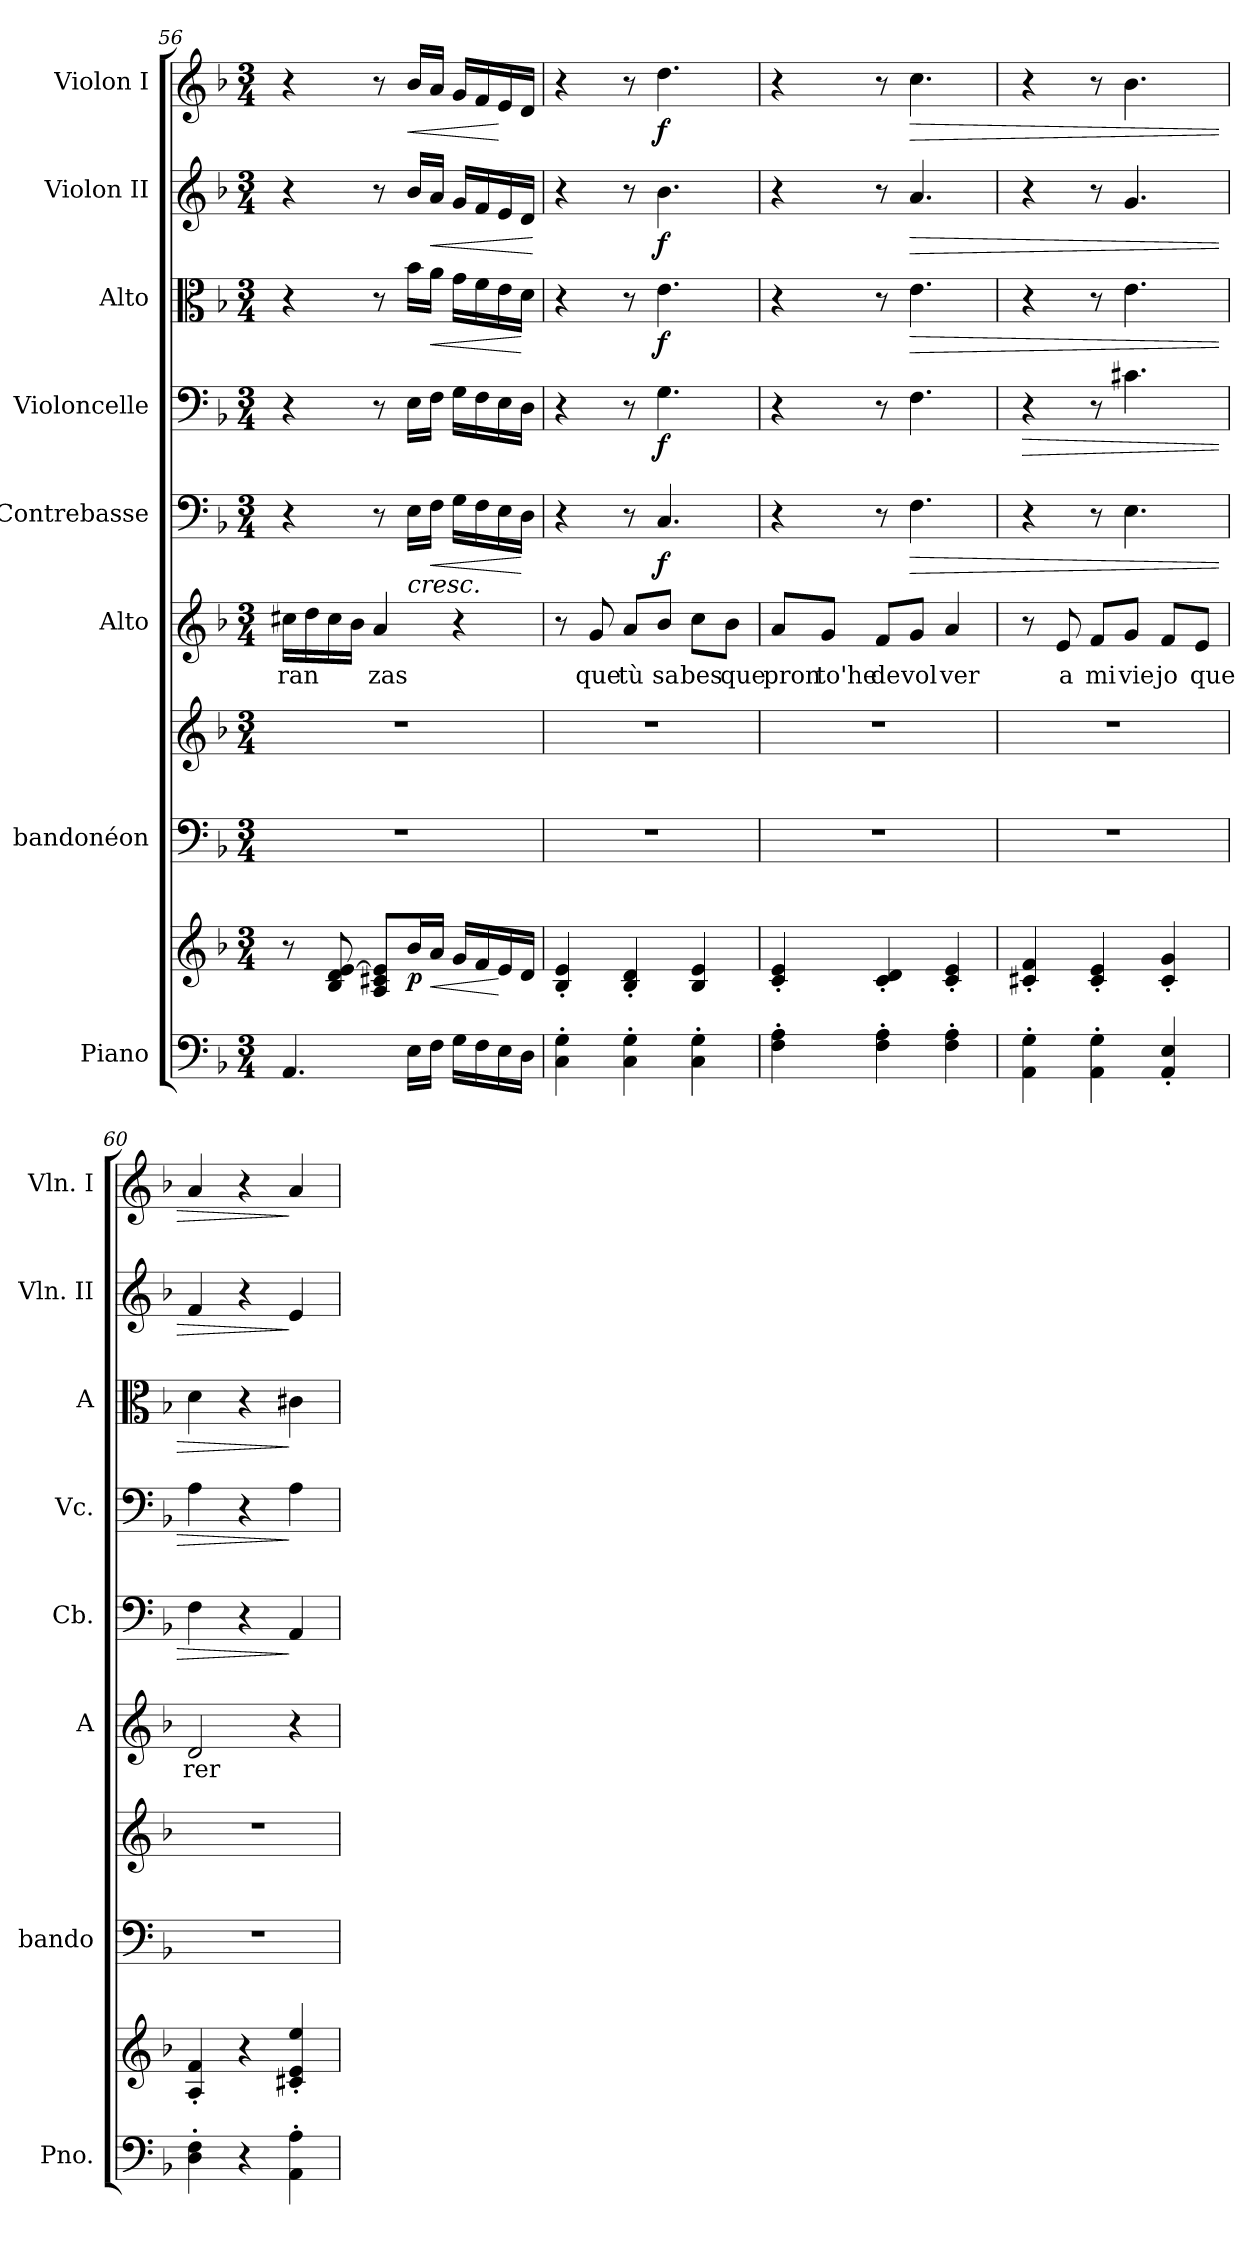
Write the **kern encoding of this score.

**kern	**kern	**dynam	**kern	**kern	**kern	**text	**kern	**dynam	**kern	**dynam	**kern	**dynam	**kern	**dynam	**kern	**dynam
*part8	*part8	*part8	*part7	*part7	*part6	*part6	*part5	*part5	*part4	*part4	*part3	*part3	*part2	*part2	*part1	*part1
*staff10	*staff9	*staff9/10	*staff8	*staff7	*staff6	*staff6	*staff5	*staff5	*staff4	*staff4	*staff3	*staff3	*staff2	*staff2	*staff1	*staff1
*I"Piano	*	*	*I"bandonéon	*	*I"Alto	*	*I"Contrebasse	*	*I"Violoncelle	*	*I"Alto	*	*I"Violon II	*	*I"Violon I	*
*I'Pno.	*	*	*I'bando	*	*I'A	*	*I'Cb.	*	*I'Vc.	*	*I'A	*	*I'Vln. II	*	*I'Vln. I	*
*clefF4	*clefG2	*	*clefF4	*clefG2	*clefG2	*	*clefF4	*	*clefF4	*	*clefC3	*	*clefG2	*	*clefG2	*
*	*	*	*	*	*	*	*ITrd7c12	*	*	*	*	*	*	*	*	*
*k[b-]	*k[b-]	*	*k[b-]	*k[b-]	*k[b-]	*	*k[b-]	*	*k[b-]	*	*k[b-]	*	*k[b-]	*	*k[b-]	*
*d:	*d:	*	*d:	*d:	*d:	*	*d:	*	*d:	*	*d:	*	*d:	*	*d:	*
*M3/4	*M3/4	*	*M3/4	*M3/4	*M3/4	*	*M3/4	*	*M3/4	*	*M3/4	*	*M3/4	*	*M3/4	*
=56	=56	=56	=56	=56	=56	=56	=56	=56	=56	=56	=56	=56	=56	=56	=56	=56
!	!	!	!	!	!	!LO:LY:b	!	!	!	!	!	!	!	!	!	!
4.AA/	8r	.	2.r	2.r	16cc#X\LL	ran	4r	.	4r	.	4r	.	4r	.	4r	.
.	.	.	.	.	16dd\	.	.	.	.	.	.	.	.	.	.	.
.	8B-/ 8d/ [8e/	.	.	.	16cc#\	.	.	.	.	.	.	.	.	.	.	.
.	.	.	.	.	16b-\JJ	.	.	.	.	.	.	.	.	.	.	.
!	!	!	!	!	!	!LO:LY:b	!	!	!	!	!	!	!	!	!	!
.	8A/ 8c#X/ 8e/]L	.	.	.	4a/	zas	8r	.	8r	.	8r	.	8r	.	8r	.
!	!	!LO:DY:b	!	!	!	!	!	!LO:HP:b	!	!	!	!	!	!	!	!LO:HP:b
16E\LL	16b-/L	p	.	.	.	.	16EE\LL	<	16E\LL	.	16b-\LL	.	16b-/LL	.	16b-/LL	<
!	!	!LO:HP:b	!	!	!	!	!	!LO:HP:b	!	!	!	!LO:HP:b	!	!LO:HP:b	!	!
16F\JJ	16a/JJ	<	.	.	.	.	16FF\JJ	<	16F\JJ	.	16a\JJ	<	16a/JJ	<	16a/JJ	.
16G\LL	16g/LL	.	.	.	4r	.	16GG\LL	.	16G\LL	.	16g\LL	.	16g/LL	.	16g/LL	.
16F\	16f/	.	.	.	.	.	16FF\	.	16F\	.	16f\	.	16f/	.	16f/	.
16E\	16e/	[	.	.	.	.	16EE\	.	16E\	.	16e\	.	16e/	.	16e/	[
16D\JJ	16d/JJ	.	.	.	.	.	16DD\JJ	[ [	16D\JJ	.	16d\JJ	[	16d/JJ	.	16d/JJ	.
.	.	.	.	.	.	.	.	.	.	.	.	.	.	[	.	.
!!LO:PB:g=z
=57	=57	=57	=57	=57	=57	=57	=57	=57	=57	=57	=57	=57	=57	=57	=57	=57
4C\'> 4G\'>	4B-/'< 4e/'<	.	2.r	2.r	8r	.	4r	.	4r	.	4r	.	4r	.	4r	.
!	!	!	!	!	!	!LO:LY:b	!	!	!	!	!	!	!	!	!	!
.	.	.	.	.	8g/	que	.	.	.	.	.	.	.	.	.	.
!	!	!	!	!	!	!LO:LY:b	!	!	!	!	!	!	!	!	!	!
4C\'> 4G\'>	4B-/'< 4d/'<	.	.	.	8a/L	tù	8r	.	8r	.	8r	.	8r	.	8r	.
!	!	!	!	!	!	!LO:LY:b	!	!LO:DY:b	!	!LO:DY:b	!	!LO:DY:b	!	!LO:DY:b	!	!LO:DY:b
.	.	.	.	.	8b-/J	sa	4.CC/	f	4.G\	f	4.e\	f	4.b-\	f	4.dd\	f
!	!	!	!	!	!	!LO:LY:b	!	!	!	!	!	!	!	!	!	!
4C\'> 4G\'>	4B-/ 4e/	.	.	.	8cc\L	bes	.	.	.	.	.	.	.	.	.	.
!	!	!	!	!	!	!LO:LY:b	!	!	!	!	!	!	!	!	!	!
.	.	.	.	.	8b-\J	que	.	.	.	.	.	.	.	.	.	.
=58	=58	=58	=58	=58	=58	=58	=58	=58	=58	=58	=58	=58	=58	=58	=58	=58
!	!	!	!	!	!	!LO:LY:b	!	!	!	!	!	!	!	!	!	!
4F\'> 4A\'>	4c/'< 4e/'<	.	2.r	2.r	8a/L	pron	4r	.	4r	.	4r	.	4r	.	4r	.
!	!	!	!	!	!	!LO:LY:b	!	!	!	!	!	!	!	!	!	!
.	.	.	.	.	8g/J	to'he	.	.	.	.	.	.	.	.	.	.
!	!	!	!	!	!	!LO:LY:b	!	!	!	!	!	!	!	!	!	!
4F\'> 4A\'>	4c/'< 4d/'<	.	.	.	8f/L	de	8r	.	8r	.	8r	.	8r	.	8r	.
!	!	!	!	!	!	!LO:LY:b	!	!LO:HP:b	!	!	!	!LO:HP:b	!	!LO:HP:b	!	!LO:HP:b
.	.	.	.	.	8g/J	vol	4.FF\	>	4.F\	.	4.e\	>	4.a/	>	4.cc\	>
!	!	!	!	!	!	!LO:LY:b	!	!	!	!	!	!	!	!	!	!
4F\'> 4A\'>	4c/'< 4e/'<	.	.	.	4a/	ver	.	.	.	.	.	.	.	.	.	.
=59	=59	=59	=59	=59	=59	=59	=59	=59	=59	=59	=59	=59	=59	=59	=59	=59
!	!	!	!	!	!	!	!	!	!	!LO:HP:b	!	!	!	!	!	!
4AA\'> 4G\'>	4c#X/'< 4f/'<	.	2.r	2.r	8r	.	4r	.	4r	>	4r	.	4r	.	4r	.
!	!	!	!	!	!	!LO:LY:b	!	!	!	!	!	!	!	!	!	!
.	.	.	.	.	8e/	a	.	.	.	.	.	.	.	.	.	.
!	!	!	!	!	!	!LO:LY:b	!	!	!	!	!	!	!	!	!	!
4AA\'> 4G\'>	4c#/'< 4e/'<	.	.	.	8f/L	mi	8r	.	8r	.	8r	.	8r	.	8r	.
!	!	!	!	!	!	!LO:LY:b	!	!	!	!	!	!	!	!	!	!
.	.	.	.	.	8g/J	vie	4.EE\	.	4.c#X\	.	4.e\	.	4.g/	.	4.b-\	.
!	!	!	!	!	!	!LO:LY:b	!	!	!	!	!	!	!	!	!	!
4AA/'< 4E/'<	4c#/'< 4g/'<	.	.	.	8f/L	jo	.	.	.	.	.	.	.	.	.	.
!	!	!	!	!	!	!LO:LY:b	!	!	!	!	!	!	!	!	!	!
.	.	.	.	.	8e/J	que	.	.	.	.	.	.	.	.	.	.
=60	=60	=60	=60	=60	=60	=60	=60	=60	=60	=60	=60	=60	=60	=60	=60	=60
!	!	!	!	!	!	!LO:LY:b	!	!	!	!	!	!	!	!	!	!
4D\'> 4F\'>	4A/'< 4f/'<	.	2.r	2.r	2d/	rer	4FF\	.	4A\	.	4d\	.	4f/	.	4a/	.
4r	4r	.	.	.	.	.	4r	.	4r	.	4r	.	4r	.	4r	.
4AA\'> 4A\'>	4c#X/'< 4e/'< 4ee/'<	.	.	.	4r	.	4AAA/	]	4A\	]	4c#X\	]	4e/	]	4a/	]
=	=	=	=	=	=	=	=	=	=	=	=	=	=	=	=	=
*-	*-	*-	*-	*-	*-	*-	*-	*-	*-	*-	*-	*-	*-	*-	*-	*-
